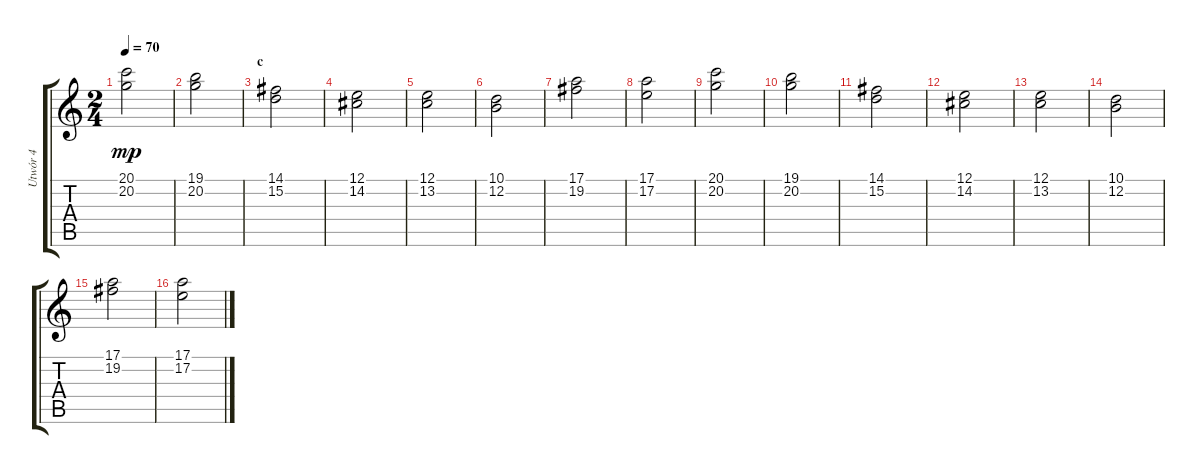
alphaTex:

\track ("Utwór 4" "Utwór 4") {instrument stringensemble2}
\staff {score tabs}
\tuning (E4 B3 G3 D3 A2 E2) {hide}
\ts (2 4)
\tempo 70
\clef g2
\ks c
(20.1 20.2).2{dy mp} |
(19.1 20.2).2 |
\section ("" "c")
(14.1 15.2).2 |
(12.1 14.2).2 |
(12.1 13.2).2 |
(10.1 12.2).2 |
(17.1 19.2).2 |
(17.1 17.2).2 |
(20.1 20.2).2 |
(19.1 20.2).2 |
(14.1 15.2).2 |
(12.1 14.2).2 |
(12.1 13.2).2 |
(10.1 12.2).2 |
(17.1 19.2).2 |
(17.1 17.2).2
